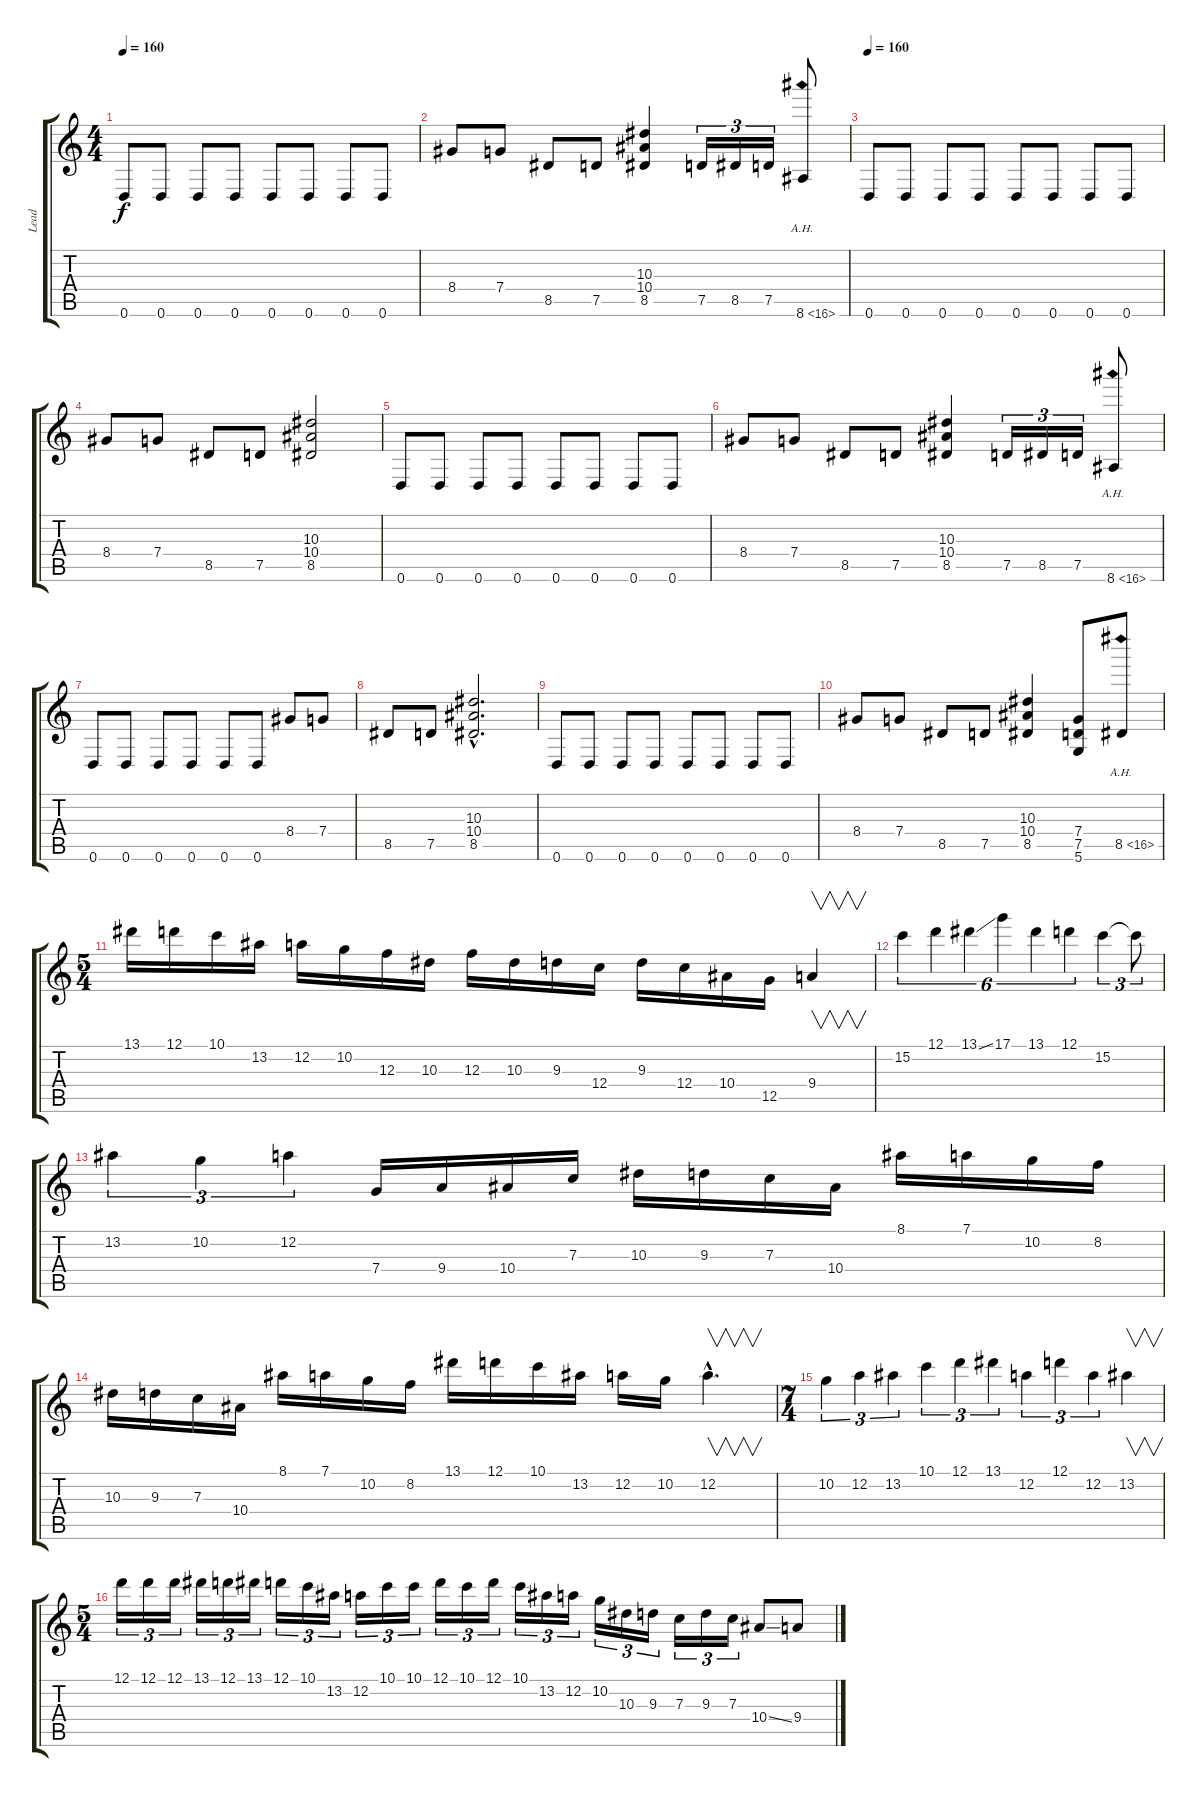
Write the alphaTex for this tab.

\track ("Lead" "Lead") {instrument distortionguitar}
\staff {score tabs}
\tuning (D4 A3 F3 C3 G2 D2) {hide}
\ts (4 4)
\tempo 160
\clef g2
\ks c
0.6.8{dy f} 0.6.8 0.6.8 0.6.8 0.6.8 0.6.8 0.6.8 0.6.8 |
8.4.8 7.4.8 8.5.8 7.5.8 (10.3 10.4 8.5).4 7.5.16{tu (3 2)} 8.5.16{tu (3 2)} 7.5.16{tu (3 2)} 8.6{ah 8}.8 |
\tempo 160
0.6.8 0.6.8 0.6.8 0.6.8 0.6.8 0.6.8 0.6.8 0.6.8 |
8.4.8 7.4.8 8.5.8 7.5.8 (10.3 10.4 8.5).2 |
0.6.8 0.6.8 0.6.8 0.6.8 0.6.8 0.6.8 0.6.8 0.6.8 |
8.4.8 7.4.8 8.5.8 7.5.8 (10.3 10.4 8.5).4 7.5.16{tu (3 2)} 8.5.16{tu (3 2)} 7.5.16{tu (3 2)} 8.6{ah 8}.8 |
0.6.8 0.6.8 0.6.8 0.6.8 0.6.8 0.6.8 8.4.8 7.4.8 |
8.5.8 7.5.8 (10.3{hac} 10.4{hac} 8.5{hac}).2{d} |
0.6.8 0.6.8 0.6.8 0.6.8 0.6.8 0.6.8 0.6.8 0.6.8 |
8.4.8 7.4.8 8.5.8 7.5.8 (10.3 10.4 8.5).4 (7.4 7.5 5.6).8 8.5{ah 8}.8 |
\ts (5 4)
13.1.16 12.1.16 10.1.16 13.2.16 12.2.16 10.2.16 12.3.16 10.3.16 12.3.16 10.3.16 9.3.16 12.4.16 9.3.16 12.4.16 10.4.16 12.5.16 9.4.4{v} |
15.2.4{tu (6 4)} 12.1.4{tu (6 4)} 13.1{ss}.4{tu (6 4)} 17.1.4{tu (6 4)} 13.1.4{tu (6 4)} 12.1.4{tu (6 4)} 15.2.4{tu (3 2)} 15.2{t}.8{tu (3 2)} |
13.2.4{tu (3 2)} 10.2.4{tu (3 2)} 12.2.4{tu (3 2)} 7.4.16 9.4.16 10.4.16 7.3.16 10.3.16 9.3.16 7.3.16 10.4.16 8.1.16 7.1.16 10.2.16 8.2.16 |
10.3.16 9.3.16 7.3.16 10.4.16 8.1.16 7.1.16 10.2.16 8.2.16 13.1.16 12.1.16 10.1.16 13.2.16 12.2.16 10.2.16 12.2{hac}.4{v d} |
\ts (7 4)
10.2.4{tu (3 2)} 12.2.4{tu (3 2)} 13.2.4{tu (3 2)} 10.1.4{tu (3 2)} 12.1.4{tu (3 2)} 13.1.4{tu (3 2)} 12.2.4{tu (3 2)} 12.1.4{tu (3 2)} 12.2.4{tu (3 2)} 13.2.4{v} |
\ts (5 4)
12.1.16{tu (3 2)} 12.1.16{tu (3 2)} 12.1.16{tu (3 2)} 13.1.16{tu (3 2)} 12.1.16{tu (3 2)} 13.1.16{tu (3 2)} 12.1.16{tu (3 2)} 10.1.16{tu (3 2)} 13.2.16{tu (3 2)} 12.2.16{tu (3 2)} 10.1.16{tu (3 2)} 10.1.16{tu (3 2)} 12.1.16{tu (3 2)} 10.1.16{tu (3 2)} 12.1.16{tu (3 2)} 10.1.16{tu (3 2)} 13.2.16{tu (3 2)} 12.2.16{tu (3 2)} 10.2.16{tu (3 2)} 10.3.16{tu (3 2)} 9.3.16{tu (3 2)} 7.3.16{tu (3 2)} 9.3.16{tu (3 2)} 7.3.16{tu (3 2)} 10.4{ss}.8 9.4.8
